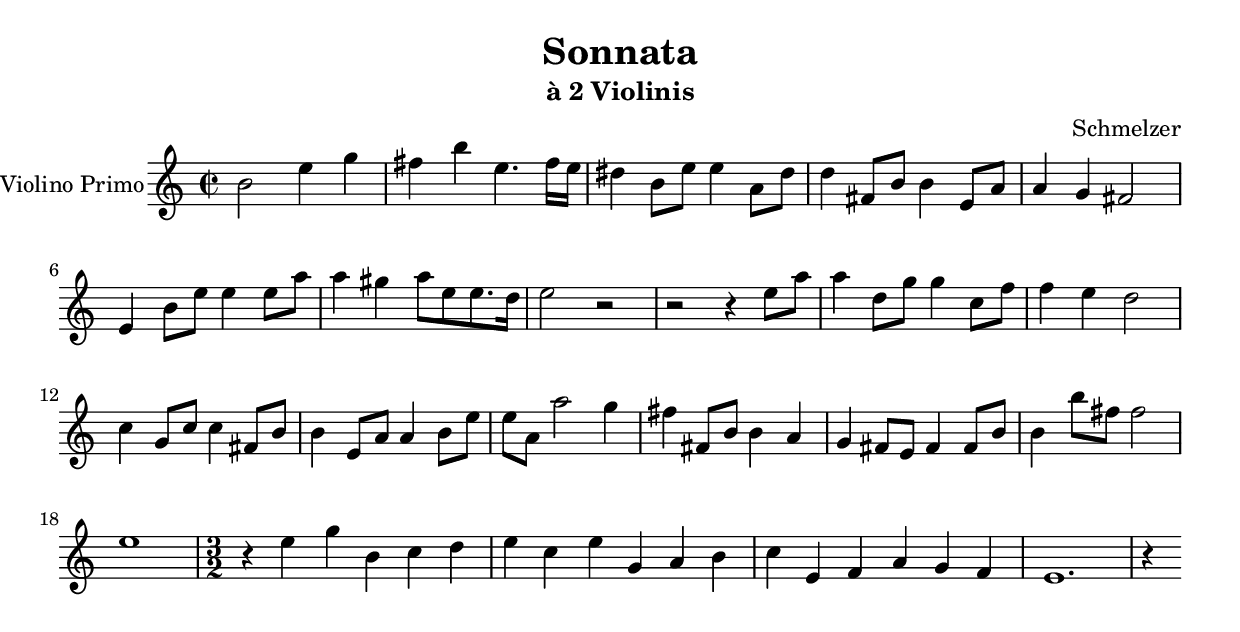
\version "2.18.2"

violin= \relative c'' {
  b2 e4 g
  fis  b e,4. fis16 e
  dis4 b8 e e4 a,8 dis
  d4 fis,8 b b4 e,8 a
  a4 g fis2
  e4 b'8 e e4 e8 a 
  a4 gis  a8 e e8. d16
  e2 r
  r r4 e8 a 
  a4 d,8 g g4 c,8 f 
  f4 e d2
  c4 g8 c c4 fis,8 b
  b4 e,8 a a4 b8 e 
  e a, a'2 g4
  fis fis,8 b b4 a
  g fis8 e fis4 fis8 b
  b4 b'8 fis fis2
  e1
  \time 3/2
  r4 e g b, c d e c e g, a b 
  c e, f a g f 
  e1. r4
}


\header {
  title = "Sonnata"
  subtitle = "à 2 Violinis"
  composer = "Schmelzer"
}

global_modern = {
  \key c \major
  \time 2/2
}


\score {
  <<
  \new Staff = "violin" \with {
    instrumentName = "Violino Primo"
  } {\global_modern \violin} 
  >>
  \layout { 
  \context {
    \MensuralStaff
    
    autoBeaming = ##t
  }
  }
}
